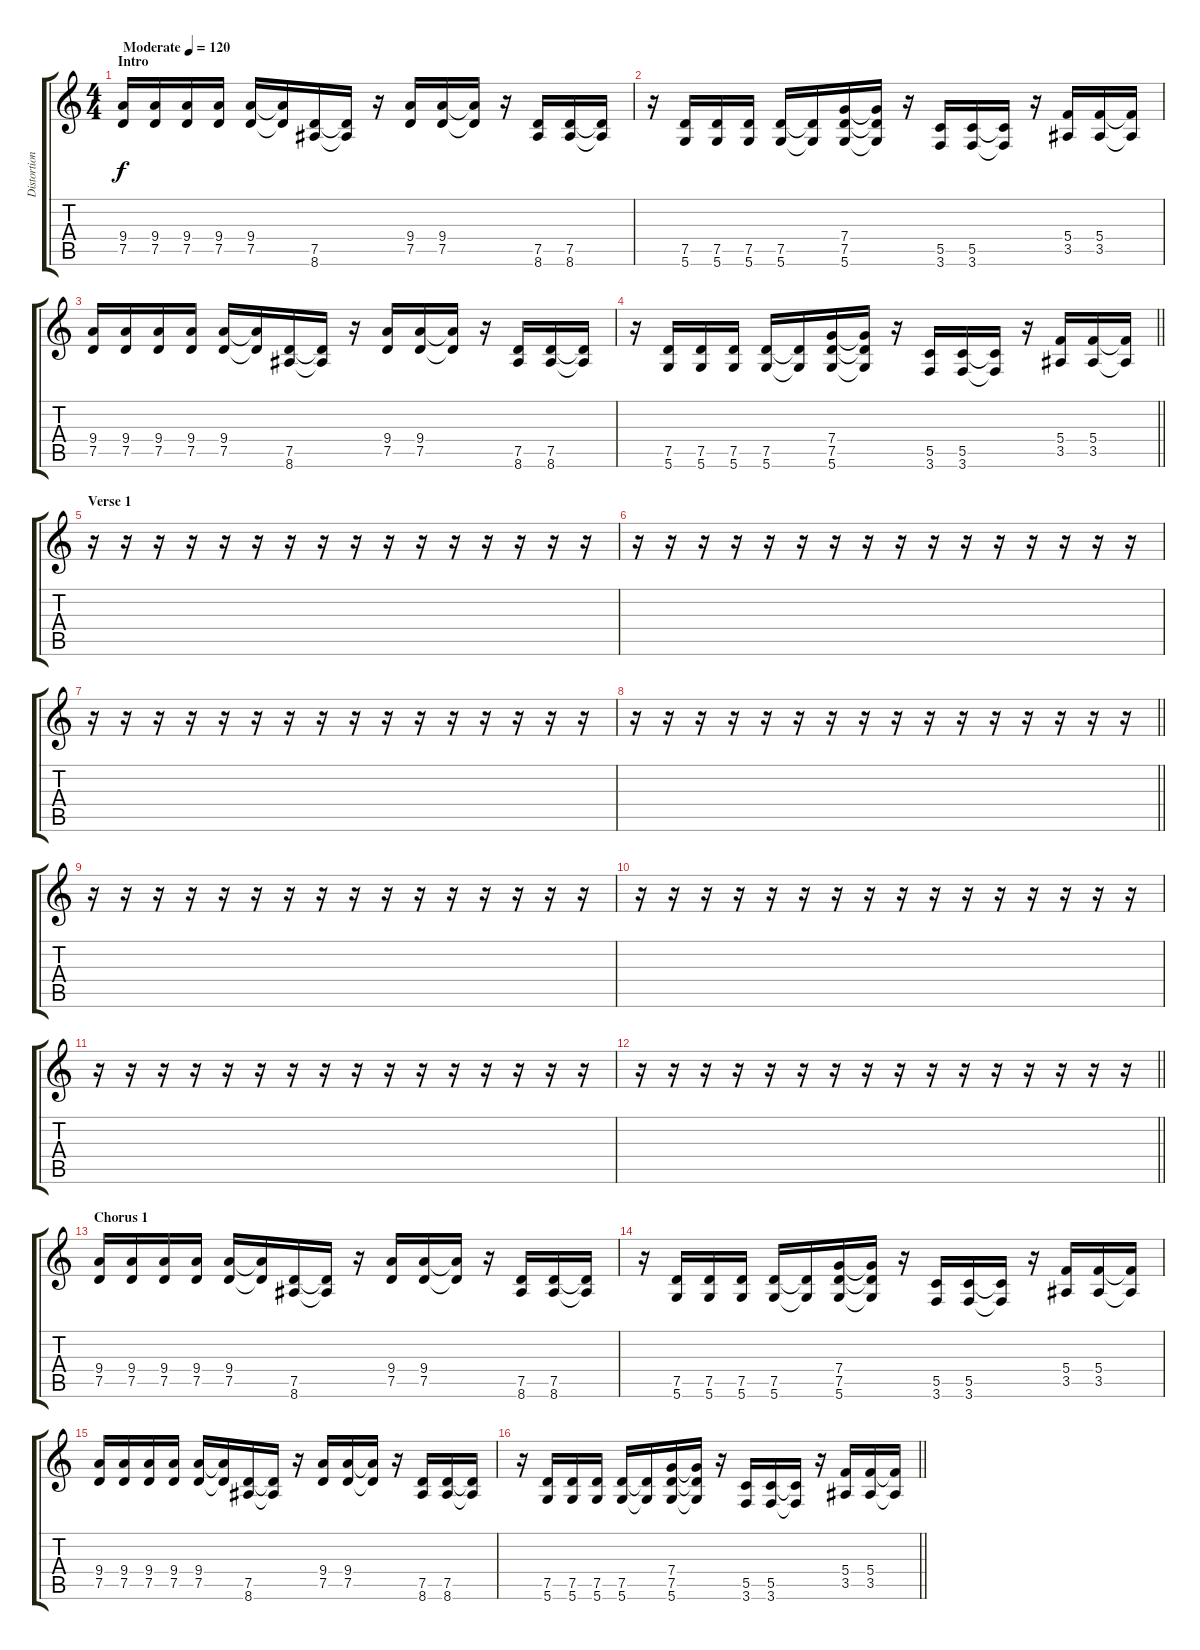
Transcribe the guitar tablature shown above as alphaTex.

\track ("Distortion 1" "Distortion") {instrument distortionguitar}
\staff {score tabs}
\tuning (D4 A3 F3 C3 G2 D2) {hide}
\ts (4 4)
\section ("" "Intro")
\tempo (120 "Moderate")
\tempo 81
\tempo (120 "Moderate")
\clef g2
\ks c
(9.4 7.5).16{dy f instrument distortionguitar} (9.4 7.5).16 (9.4 7.5).16 (9.4 7.5).16 (9.4 7.5).16 (9.4{t} 7.5{t}).16 (7.5 8.6).16 (7.5{t} 8.6{t}).16 r.16 (9.4 7.5).16 (9.4 7.5).16 (9.4{t} 7.5{t}).16 r.16 (7.5 8.6).16 (7.5 8.6).16 (7.5{t} 8.6{t}).16 |
r.16 (7.5 5.6).16 (7.5 5.6).16 (7.5 5.6).16 (7.5 5.6).16 (7.5{t} 5.6{t}).16 (7.4 7.5 5.6).16 (7.4{t} 7.5{t} 5.6{t}).16 r.16 (5.5 3.6).16 (5.5 3.6).16 (5.5{t} 3.6{t}).16 r.16 (5.4 3.5).16 (5.4 3.5).16 (5.4{t} 3.5{t}).16 |
(9.4 7.5).16 (9.4 7.5).16 (9.4 7.5).16 (9.4 7.5).16 (9.4 7.5).16 (9.4{t} 7.5{t}).16 (7.5 8.6).16 (7.5{t} 8.6{t}).16 r.16 (9.4 7.5).16 (9.4 7.5).16 (9.4{t} 7.5{t}).16 r.16 (7.5 8.6).16 (7.5 8.6).16 (7.5{t} 8.6{t}).16 |
\barLineRight lightlight
r.16 (7.5 5.6).16 (7.5 5.6).16 (7.5 5.6).16 (7.5 5.6).16 (7.5{t} 5.6{t}).16 (7.4 7.5 5.6).16 (7.4{t} 7.5{t} 5.6{t}).16 r.16 (5.5 3.6).16 (5.5 3.6).16 (5.5{t} 3.6{t}).16 r.16 (5.4 3.5).16 (5.4 3.5).16 (5.4{t} 3.5{t}).16 |
\section ("" "Verse 1")
r.16 r.16 r.16 r.16 r.16 r.16 r.16 r.16 r.16 r.16 r.16 r.16 r.16 r.16 r.16 r.16 |
r.16 r.16 r.16 r.16 r.16 r.16 r.16 r.16 r.16 r.16 r.16 r.16 r.16 r.16 r.16 r.16 |
r.16 r.16 r.16 r.16 r.16 r.16 r.16 r.16 r.16 r.16 r.16 r.16 r.16 r.16 r.16 r.16 |
\barLineRight lightlight
r.16 r.16 r.16 r.16 r.16 r.16 r.16 r.16 r.16 r.16 r.16 r.16 r.16 r.16 r.16 r.16 |
r.16 r.16 r.16 r.16 r.16 r.16 r.16 r.16 r.16 r.16 r.16 r.16 r.16 r.16 r.16 r.16 |
r.16 r.16 r.16 r.16 r.16 r.16 r.16 r.16 r.16 r.16 r.16 r.16 r.16 r.16 r.16 r.16 |
r.16 r.16 r.16 r.16 r.16 r.16 r.16 r.16 r.16 r.16 r.16 r.16 r.16 r.16 r.16 r.16 |
\barLineRight lightlight
r.16 r.16 r.16 r.16 r.16 r.16 r.16 r.16 r.16 r.16 r.16 r.16 r.16 r.16 r.16 r.16 |
\section ("" "Chorus 1")
(9.4 7.5).16 (9.4 7.5).16 (9.4 7.5).16 (9.4 7.5).16 (9.4 7.5).16 (9.4{t} 7.5{t}).16 (7.5 8.6).16 (7.5{t} 8.6{t}).16 r.16 (9.4 7.5).16 (9.4 7.5).16 (9.4{t} 7.5{t}).16 r.16 (7.5 8.6).16 (7.5 8.6).16 (7.5{t} 8.6{t}).16 |
r.16 (7.5 5.6).16 (7.5 5.6).16 (7.5 5.6).16 (7.5 5.6).16 (7.5{t} 5.6{t}).16 (7.4 7.5 5.6).16 (7.4{t} 7.5{t} 5.6{t}).16 r.16 (5.5 3.6).16 (5.5 3.6).16 (5.5{t} 3.6{t}).16 r.16 (5.4 3.5).16 (5.4 3.5).16 (5.4{t} 3.5{t}).16 |
(9.4 7.5).16 (9.4 7.5).16 (9.4 7.5).16 (9.4 7.5).16 (9.4 7.5).16 (9.4{t} 7.5{t}).16 (7.5 8.6).16 (7.5{t} 8.6{t}).16 r.16 (9.4 7.5).16 (9.4 7.5).16 (9.4{t} 7.5{t}).16 r.16 (7.5 8.6).16 (7.5 8.6).16 (7.5{t} 8.6{t}).16 |
\barLineRight lightlight
r.16 (7.5 5.6).16 (7.5 5.6).16 (7.5 5.6).16 (7.5 5.6).16 (7.5{t} 5.6{t}).16 (7.4 7.5 5.6).16 (7.4{t} 7.5{t} 5.6{t}).16 r.16 (5.5 3.6).16 (5.5 3.6).16 (5.5{t} 3.6{t}).16 r.16 (5.4 3.5).16 (5.4 3.5).16 (5.4{t} 3.5{t}).16
